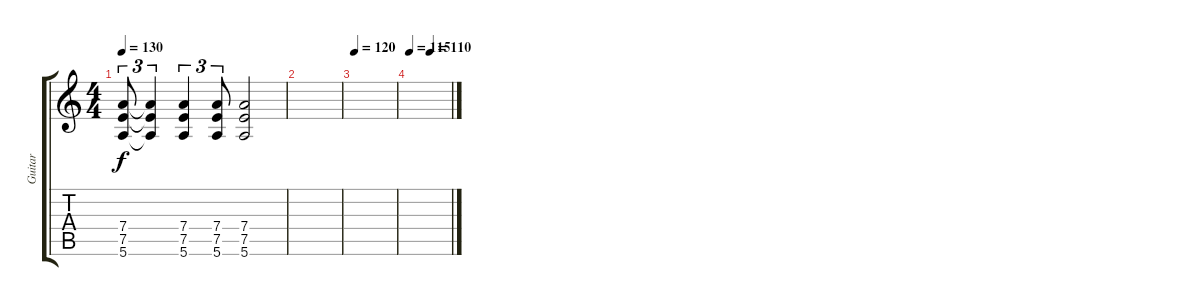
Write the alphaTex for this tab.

\track ("Guitar" "Guitar") {instrument distortionguitar}
\staff {score tabs}
\tuning (E4 B3 G3 D3 A2 E2) {hide}
\ts (4 4)
\tempo 130
\clef g2
\ks c
(7.4 7.5 5.6).8{tu (3 2) dy f} (7.4{t} 7.5{t} 5.6{t}).4{tu (3 2)} (7.4 7.5 5.6).4{tu (3 2)} (7.4 7.5 5.6).8{tu (3 2)} (7.4 7.5 5.6).2 |
|
\tempo 120
|
\tempo 115
\tempo (110 0.5)
